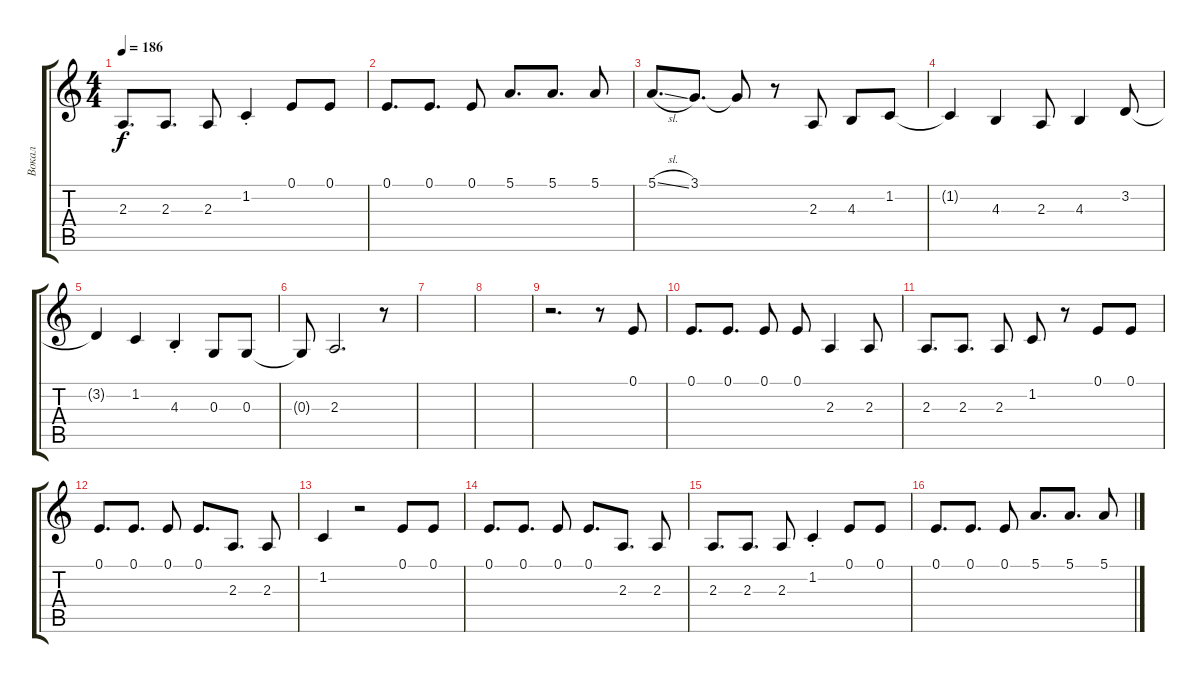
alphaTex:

\track ("Вокал" "Вокал") {instrument trumpet}
\staff {score tabs}
\tuning (E4 B3 G3 D3 A2 E2) {hide}
\ts (4 4)
\tempo 186
\clef g2
\ks aminor
2.3.8{d dy f} 2.3.8{d} 2.3.8 1.2{st}.4 0.1.8 0.1.8 |
0.1.8{d} 0.1.8{d} 0.1.8 5.1.8{d} 5.1.8{d} 5.1.8 |
5.1{sl}.8{d} 3.1.8{d} 3.1{t}.8 r.8 2.3.8 4.3.8 1.2.8 |
1.2{t}.4 4.3.4 2.3.8 4.3.4 3.2.8 |
3.2{t}.4 1.2.4 4.3{st}.4 0.3.8 0.3.8 |
0.3{t}.8 2.3.2{d} r.8 |
|
|
r.2{d} r.8 0.1.8 |
0.1.8{d} 0.1.8{d} 0.1.8 0.1.8 2.3.4 2.3.8 |
2.3.8{d} 2.3.8{d} 2.3.8 1.2.8 r.8 0.1.8 0.1.8 |
0.1.8{d} 0.1.8{d} 0.1.8 0.1.8{d} 2.3.8{d} 2.3.8 |
1.2.4 r.2 0.1.8 0.1.8 |
0.1.8{d} 0.1.8{d} 0.1.8 0.1.8{d} 2.3.8{d} 2.3.8 |
2.3.8{d} 2.3.8{d} 2.3.8 1.2{st}.4 0.1.8 0.1.8 |
0.1.8{d} 0.1.8{d} 0.1.8 5.1.8{d} 5.1.8{d} 5.1.8
